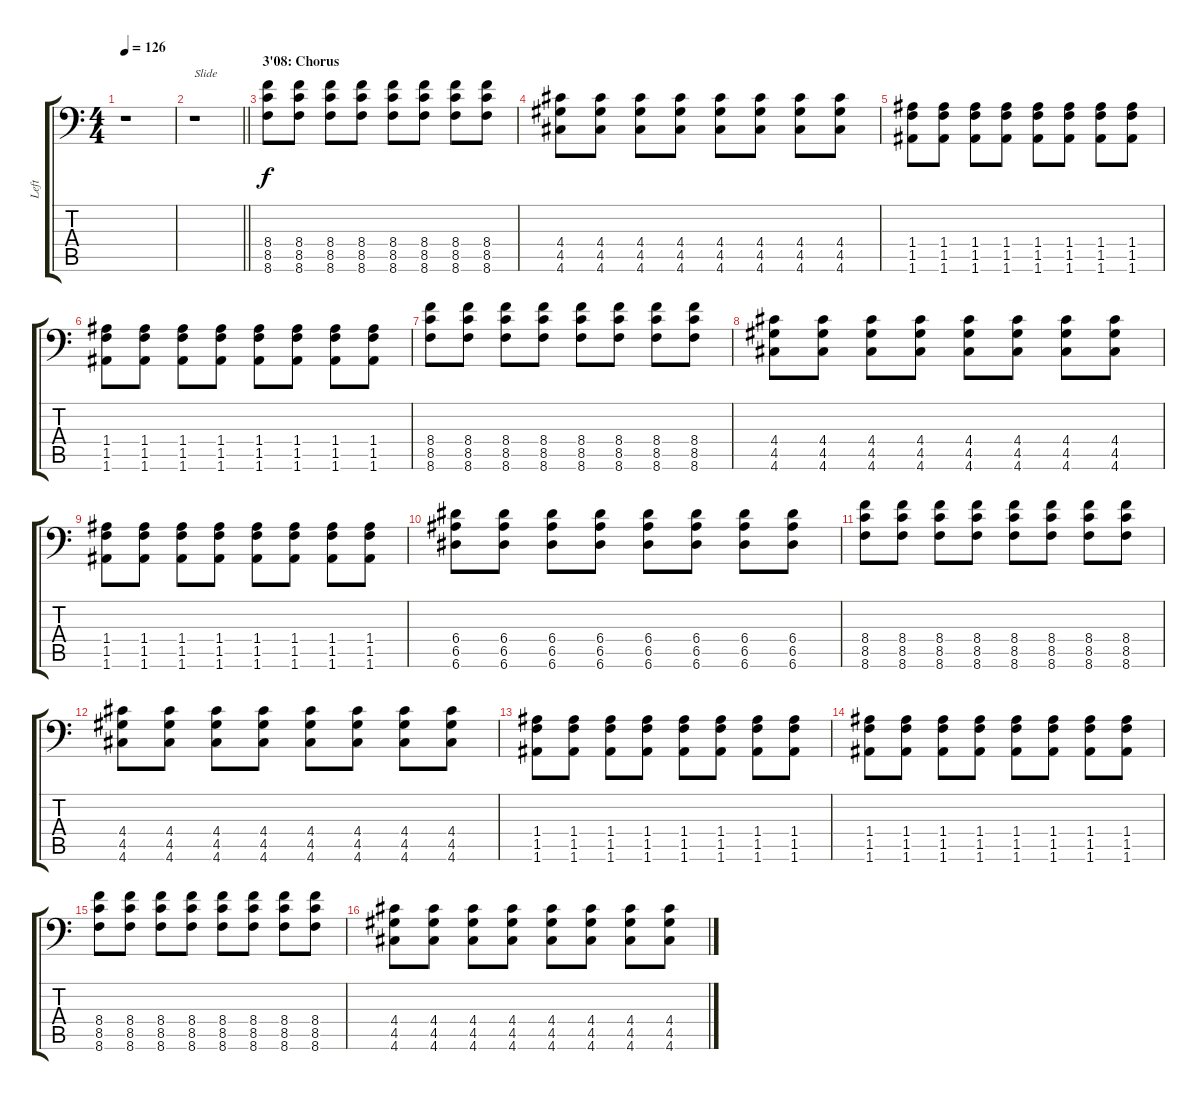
\track ("Left" "Left") {instrument distortionguitar}
\staff {score tabs}
\tuning (B3 Gb3 D3 A2 E2 A1) {hide}
\ts (4 4)
\tempo 126
\clef f4
\ks c
r.1{dy mf} |
\barLineRight lightlight
r.1{txt "Slide"} |
\section ("" "3'08: Chorus")
(8.4 8.5 8.6).8{dy f} (8.4 8.5 8.6).8 (8.4 8.5 8.6).8 (8.4 8.5 8.6).8 (8.4 8.5 8.6).8 (8.4 8.5 8.6).8 (8.4 8.5 8.6).8 (8.4 8.5 8.6).8 |
(4.4 4.5 4.6).8 (4.4 4.5 4.6).8 (4.4 4.5 4.6).8 (4.4 4.5 4.6).8 (4.4 4.5 4.6).8 (4.4 4.5 4.6).8 (4.4 4.5 4.6).8 (4.4 4.5 4.6).8 |
(1.4 1.5 1.6).8 (1.4 1.5 1.6).8 (1.4 1.5 1.6).8 (1.4 1.5 1.6).8 (1.4 1.5 1.6).8 (1.4 1.5 1.6).8 (1.4 1.5 1.6).8 (1.4 1.5 1.6).8 |
(1.4 1.5 1.6).8 (1.4 1.5 1.6).8 (1.4 1.5 1.6).8 (1.4 1.5 1.6).8 (1.4 1.5 1.6).8 (1.4 1.5 1.6).8 (1.4 1.5 1.6).8 (1.4 1.5 1.6).8 |
(8.4 8.5 8.6).8 (8.4 8.5 8.6).8 (8.4 8.5 8.6).8 (8.4 8.5 8.6).8 (8.4 8.5 8.6).8 (8.4 8.5 8.6).8 (8.4 8.5 8.6).8 (8.4 8.5 8.6).8 |
(4.4 4.5 4.6).8 (4.4 4.5 4.6).8 (4.4 4.5 4.6).8 (4.4 4.5 4.6).8 (4.4 4.5 4.6).8 (4.4 4.5 4.6).8 (4.4 4.5 4.6).8 (4.4 4.5 4.6).8 |
(1.4 1.5 1.6).8 (1.4 1.5 1.6).8 (1.4 1.5 1.6).8 (1.4 1.5 1.6).8 (1.4 1.5 1.6).8 (1.4 1.5 1.6).8 (1.4 1.5 1.6).8 (1.4 1.5 1.6).8 |
(6.4 6.5 6.6).8 (6.4 6.5 6.6).8 (6.4 6.5 6.6).8 (6.4 6.5 6.6).8 (6.4 6.5 6.6).8 (6.4 6.5 6.6).8 (6.4 6.5 6.6).8 (6.4 6.5 6.6).8 |
(8.4 8.5 8.6).8 (8.4 8.5 8.6).8 (8.4 8.5 8.6).8 (8.4 8.5 8.6).8 (8.4 8.5 8.6).8 (8.4 8.5 8.6).8 (8.4 8.5 8.6).8 (8.4 8.5 8.6).8 |
(4.4 4.5 4.6).8 (4.4 4.5 4.6).8 (4.4 4.5 4.6).8 (4.4 4.5 4.6).8 (4.4 4.5 4.6).8 (4.4 4.5 4.6).8 (4.4 4.5 4.6).8 (4.4 4.5 4.6).8 |
(1.4 1.5 1.6).8 (1.4 1.5 1.6).8 (1.4 1.5 1.6).8 (1.4 1.5 1.6).8 (1.4 1.5 1.6).8 (1.4 1.5 1.6).8 (1.4 1.5 1.6).8 (1.4 1.5 1.6).8 |
(1.4 1.5 1.6).8 (1.4 1.5 1.6).8 (1.4 1.5 1.6).8 (1.4 1.5 1.6).8 (1.4 1.5 1.6).8 (1.4 1.5 1.6).8 (1.4 1.5 1.6).8 (1.4 1.5 1.6).8 |
(8.4 8.5 8.6).8 (8.4 8.5 8.6).8 (8.4 8.5 8.6).8 (8.4 8.5 8.6).8 (8.4 8.5 8.6).8 (8.4 8.5 8.6).8 (8.4 8.5 8.6).8 (8.4 8.5 8.6).8 |
(4.4 4.5 4.6).8 (4.4 4.5 4.6).8 (4.4 4.5 4.6).8 (4.4 4.5 4.6).8 (4.4 4.5 4.6).8 (4.4 4.5 4.6).8 (4.4 4.5 4.6).8 (4.4 4.5 4.6).8
